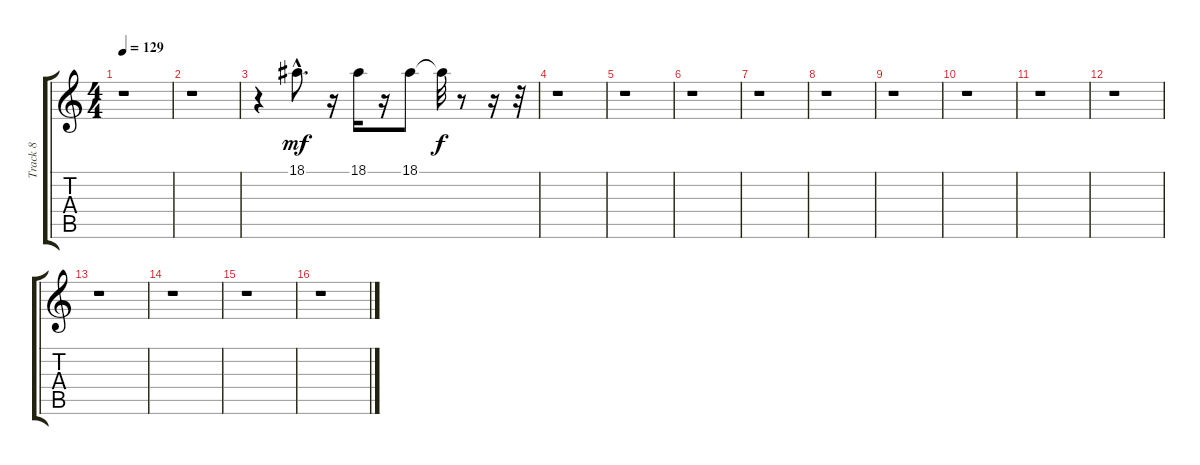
\track ("Track 8" "Track 8") {instrument violin}
\staff {score tabs}
\tuning (E4 B3 G3 D3 A2 E2) {hide}
\ts (4 4)
\tempo 129
\clef g2
\ks c
r.1{dy mf} |
r.1 |
r.4 18.1{hac}.8{d} r.16 18.1.16 r.16 18.1.8 18.1{t}.32{dy f} r.8 r.16 r.32 |
r.1 |
r.1 |
r.1 |
r.1 |
r.1 |
r.1 |
r.1 |
r.1 |
r.1 |
r.1 |
r.1 |
r.1 |
r.1
